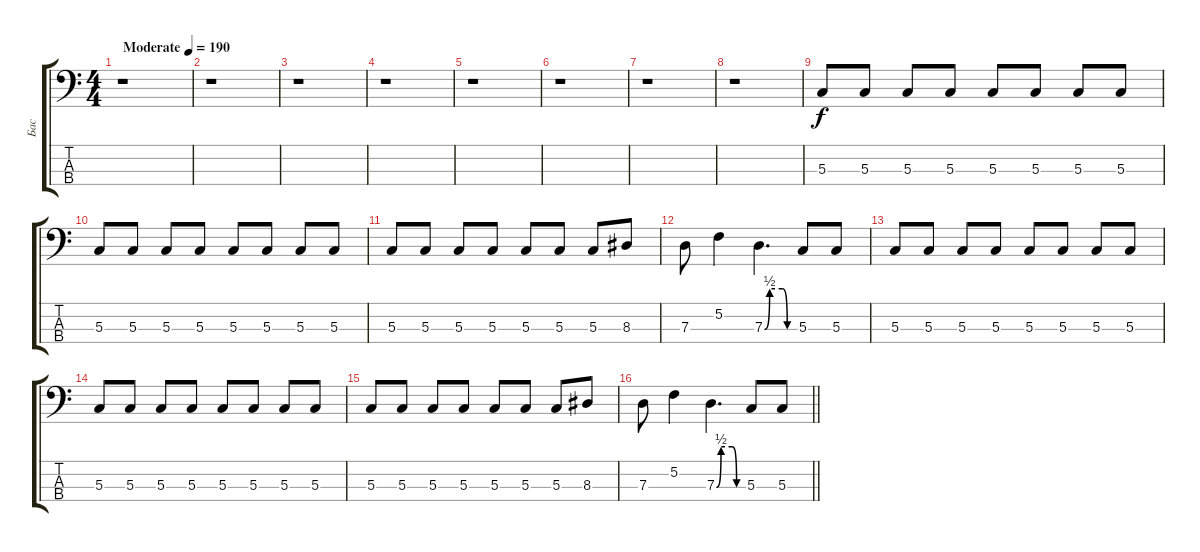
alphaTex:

\track ("Бас" "Бас") {instrument electricbassfinger}
\staff {score tabs}
\tuning (F2 C2 G1 D1) {hide}
\ts (4 4)
\tempo (190 "Moderate")
\clef f4
\ks c
r.1{dy f instrument electricbassfinger} |
r.1 |
r.1 |
r.1 |
r.1 |
r.1 |
r.1 |
r.1 |
5.3.8 5.3.8 5.3.8 5.3.8 5.3.8 5.3.8 5.3.8 5.3.8 |
5.3.8 5.3.8 5.3.8 5.3.8 5.3.8 5.3.8 5.3.8 5.3.8 |
5.3.8 5.3.8 5.3.8 5.3.8 5.3.8 5.3.8 5.3.8 8.3.8 |
7.3.8 5.2.4 7.3{be (custom 0 0 10 2 35 2 45 0 60 0)}.4{d} 5.3.8 5.3.8 |
5.3.8 5.3.8 5.3.8 5.3.8 5.3.8 5.3.8 5.3.8 5.3.8 |
5.3.8 5.3.8 5.3.8 5.3.8 5.3.8 5.3.8 5.3.8 5.3.8 |
5.3.8 5.3.8 5.3.8 5.3.8 5.3.8 5.3.8 5.3.8 8.3.8 |
\barLineRight lightlight
7.3.8 5.2.4 7.3{be (custom 0 0 10 2 35 2 45 0 60 0)}.4{d} 5.3.8 5.3.8
